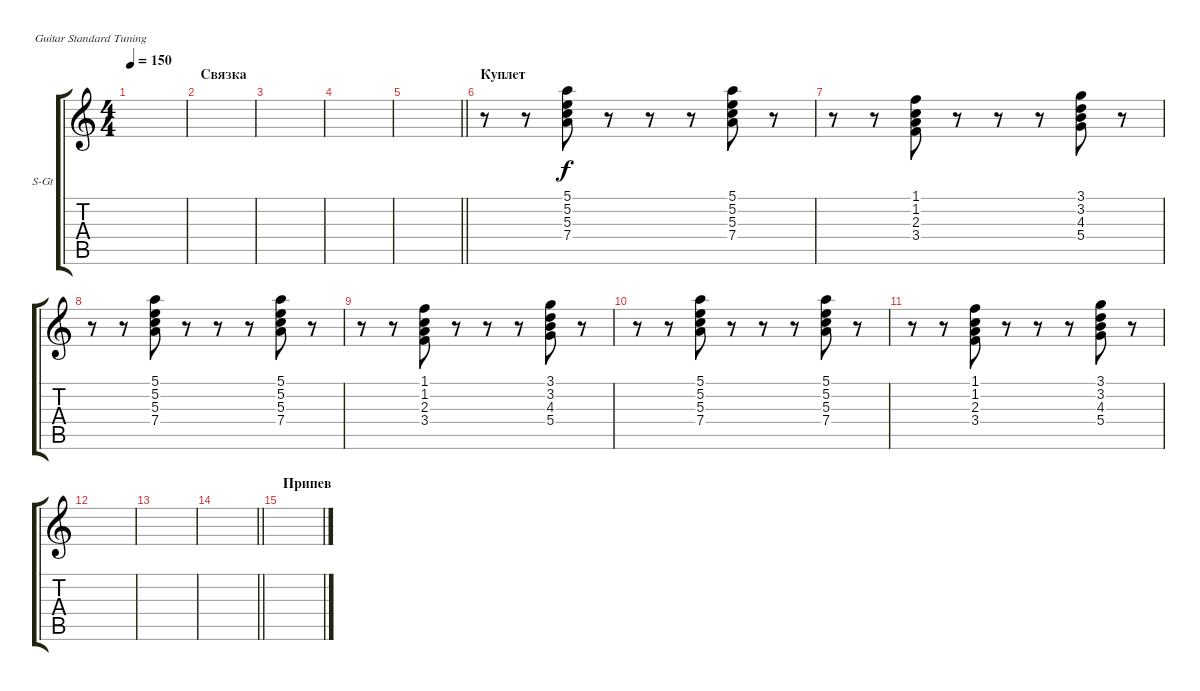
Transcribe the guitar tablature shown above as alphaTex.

\bracketExtendMode groupsimilarinstruments
\firstSystemTrackNameOrientation horizontal
\otherSystemsTrackNameOrientation horizontal
\track ("Steel Guitar" "S-Gt") {instrument acousticguitarsteel}
\staff {score tabs}
\tuning (E4 B3 G3 D3 A2 E2)
\ts (4 4)
\tempo 150
\clef g2
\scale
0.333333
\ks c
|
\section ("" "Связка")
\scale
0.333333 |
\scale
0.333333 |
\scale
0.333333 |
\scale
0.333333
\barLineRight lightlight
|
\section ("" "Куплет")
\scale
0.333333 r.8 r.8 (5.1 5.2 5.3 7.4).8 r.8 r.8 r.8 (5.1 5.2 5.3 7.4).8 r.8 |
\scale
0.333333 r.8 r.8 (1.1 1.2 2.3 3.4).8 r.8 r.8 r.8 (3.1 3.2 4.3 5.4).8 r.8 |
\scale
0.333333 r.8 r.8 (5.1 5.2 5.3 7.4).8 r.8 r.8 r.8 (5.1 5.2 5.3 7.4).8 r.8 |
\scale
0.333333 r.8 r.8 (1.1 1.2 2.3 3.4).8 r.8 r.8 r.8 (3.1 3.2 4.3 5.4).8 r.8 |
\scale
0.333333 r.8 r.8 (5.1 5.2 5.3 7.4).8 r.8 r.8 r.8 (5.1 5.2 5.3 7.4).8 r.8 |
\scale
0.333333 r.8 r.8 (1.1 1.2 2.3 3.4).8 r.8 r.8 r.8 (3.1 3.2 4.3 5.4).8 r.8 |
\scale
0.333333 |
\scale
0.333333 |
\scale
0.333333
\barLineRight lightlight
|
\section ("" "Припев")
\scale
0.333333 |
\scale
0.333333
